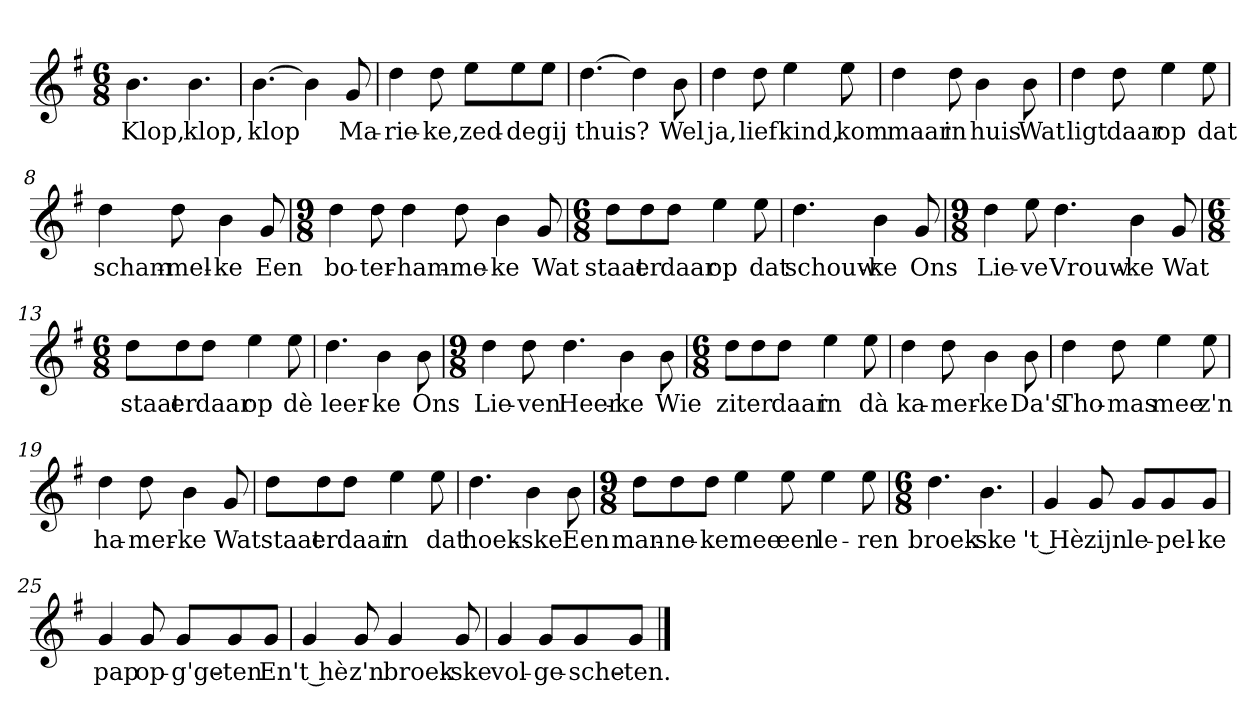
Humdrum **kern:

**kern	**text
*part1	*part1
*staff1	*staff1
*clefG2	*
*k[f#]	*
*G:	*
*M6/8	*
*MM120	*
=1	=1
4.b	Klop,
4.b	klop,
=2	=2
[4.b	klop
4b]	.
8g	Ma-
=3	=3
4dd	-rie-
8dd	-ke,
8ee\L	zed-
8ee\	-de
8ee\J	gij
=4	=4
[4.dd	thuis?
4dd]	.
8b	Wel
=5	=5
4dd	ja,
8dd	lief
4ee	kind,
8ee	kom
=6	=6
4dd	maar
8dd	in
4b	huis
8b	Wat
=7	=7
4dd	ligt
8dd	daar
4ee	op
8ee	dat
=8	=8
4dd	scham-
8dd	-mel-
4b	-ke
8g	Een
=9	=9
*M9/8	*
4dd	bo-
8dd	-ter-
4dd	-ham-
8dd	-me-
4b	-ke
8g	Wat
=10	=10
*M6/8	*
8dd\L	staat
8dd\	er
8dd\J	daar
4ee	op
8ee	dat
=11	=11
4.dd	schouw-
4b	-ke
8g	Ons
=12	=12
*M9/8	*
4dd	Lie-
8ee	-ve
4.dd	Vrouw-
4b	-ke
8g	Wat
=13	=13
*M6/8	*
8dd\L	staat
8dd\	er
8dd\J	daar
4ee	op
8ee	dè
=14	=14
4.dd	leer-
4b	-ke
8b	Ons
=15	=15
*M9/8	*
4dd	Lie-
8dd	-ven
4.dd	Heer-
4b	-ke
8b	Wie
=16	=16
*M6/8	*
8dd\L	zit
8dd\	er
8dd\J	daar
4ee	in
8ee	dà
=17	=17
4dd	ka-
8dd	-mer-
4b	-ke
8b	Da's
=18	=18
4dd	Tho-
8dd	-mas
4ee	mee
8ee	z'n
=19	=19
4dd	ha-
8dd	-mer-
4b	-ke
8g	Wat
=20	=20
8dd\L	staat
8dd\	er
8dd\J	daar
4ee	in
8ee	dat
=21	=21
4.dd	hoek-
4b	-ske
8b	Een
=22	=22
*M9/8	*
8dd\L	man-
8dd\	-ne-
8dd\J	-ke
4ee	mee
8ee	een
4ee	le-
8ee	-ren
=23	=23
*M6/8	*
4.dd	broek-
4.b	-ske
=24	=24
4g	't Hè
8g	zijn
8g/L	le-
8g/	-pel-
8g/J	-ke
=25	=25
4g	pap
8g	op-
8g/L	-g'ge-
8g/	-ten
8g/J	En
=26	=26
4g	't hè
8g	z'n
4g	broek-
8g	-ske
=27	=27
4g	vol-
8g/L	-ge-
8g/	-sche-
8g/J	-ten.
==	==
*-	*-
